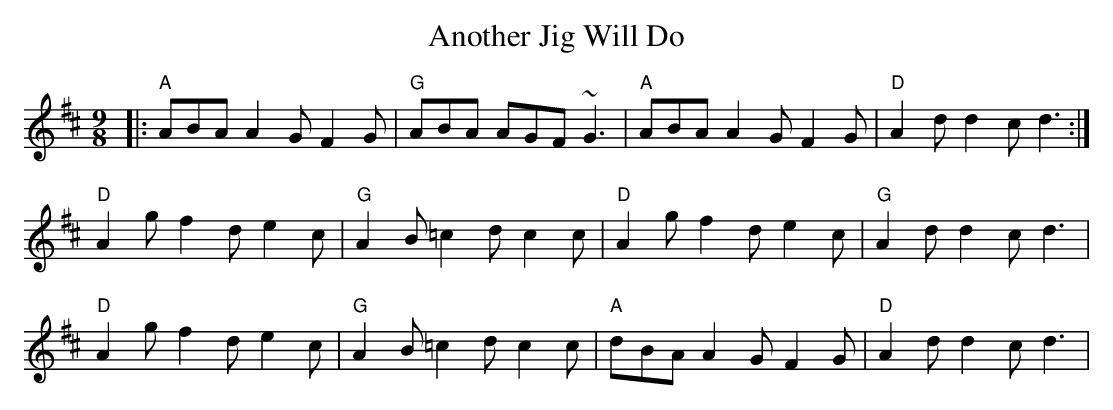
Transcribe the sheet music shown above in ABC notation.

X:1
T: Another Jig Will Do
M: 9/8
L: 1/8
K: Dmaj
|:"A"ABA A2G F2G|"G"ABA AGF ~G3|"A"ABA A2G F2G|"D"A2d d2c d3:|
"D"A2g f2d e2c|"G"A2B =c2d c2c|"D"A2g f2d e2c|"G"A2d d2c d3|
"D"A2g f2d e2c|"G"A2B =c2d c2 c|"A"dBA A2G F2G|"D"A2d d2c d3|
